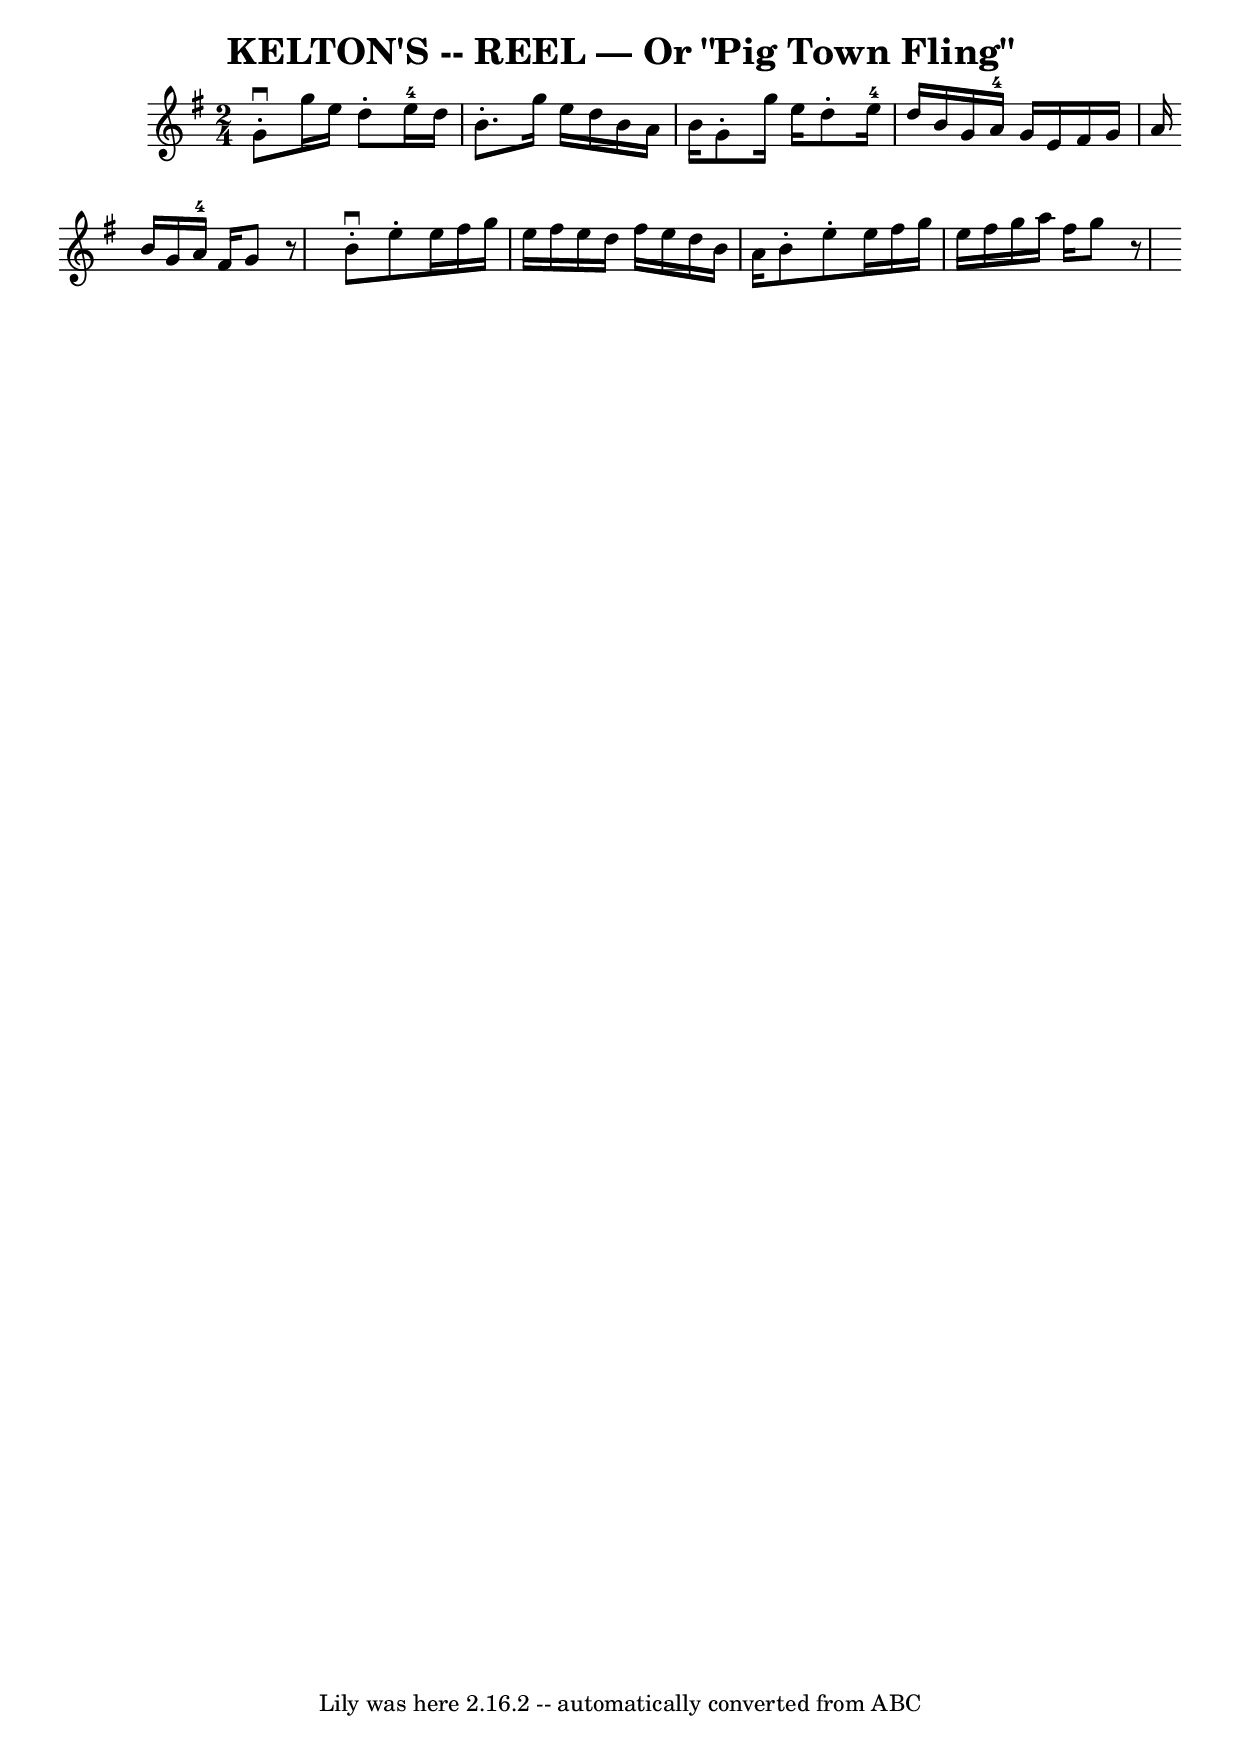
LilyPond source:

\version "2.16.2"
\include "Mammoth.ily"
\header {
  %% book = "Ryan's Mammoth Collection of Fiddle Tunes"
  crossRefNumber = "1"
  footnotes = ""
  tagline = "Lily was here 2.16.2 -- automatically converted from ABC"
  title = "KELTON'S -- REEL — Or \"Pig Town Fling\""

}
voicedefault =  {


  \time 2/4 
  \key g \major
  g'8^\downbow-. g''16 e''16 d''8-. e''16-4 d''16    |
  b'8.-. g''16 e''16 d''16 b'16 a'16    
  b'16    |
  g'8-. g''16 e''16 d''8-. e''16-4 d''16     |
  b'16 g'16 a'16-4 g'16 e'16 fis'16 g'16 a'16   
  \bar ":|" b'16 g'16 a'16-4 fis'16 g'8    r8 \bar "|."     
  \bar "|:" b'8^\downbow-. e''8-. e''16 fis''16 g''16 e''16     |
  fis''16 e''16 d''16 fis''16 e''16 d''16 b'16    
  a'16    |
  b'8-. e''8-. e''16 fis''16 g''16 e''16     |
  fis''16 g''16 a''16 fis''16 g''8    r8   \bar ":|"   

}

\score{
  <<

    \context Staff="default"
    {
      \voicedefault 
      
    }

  >>
  \layout {
    
  }
  \midi {
  }

}
